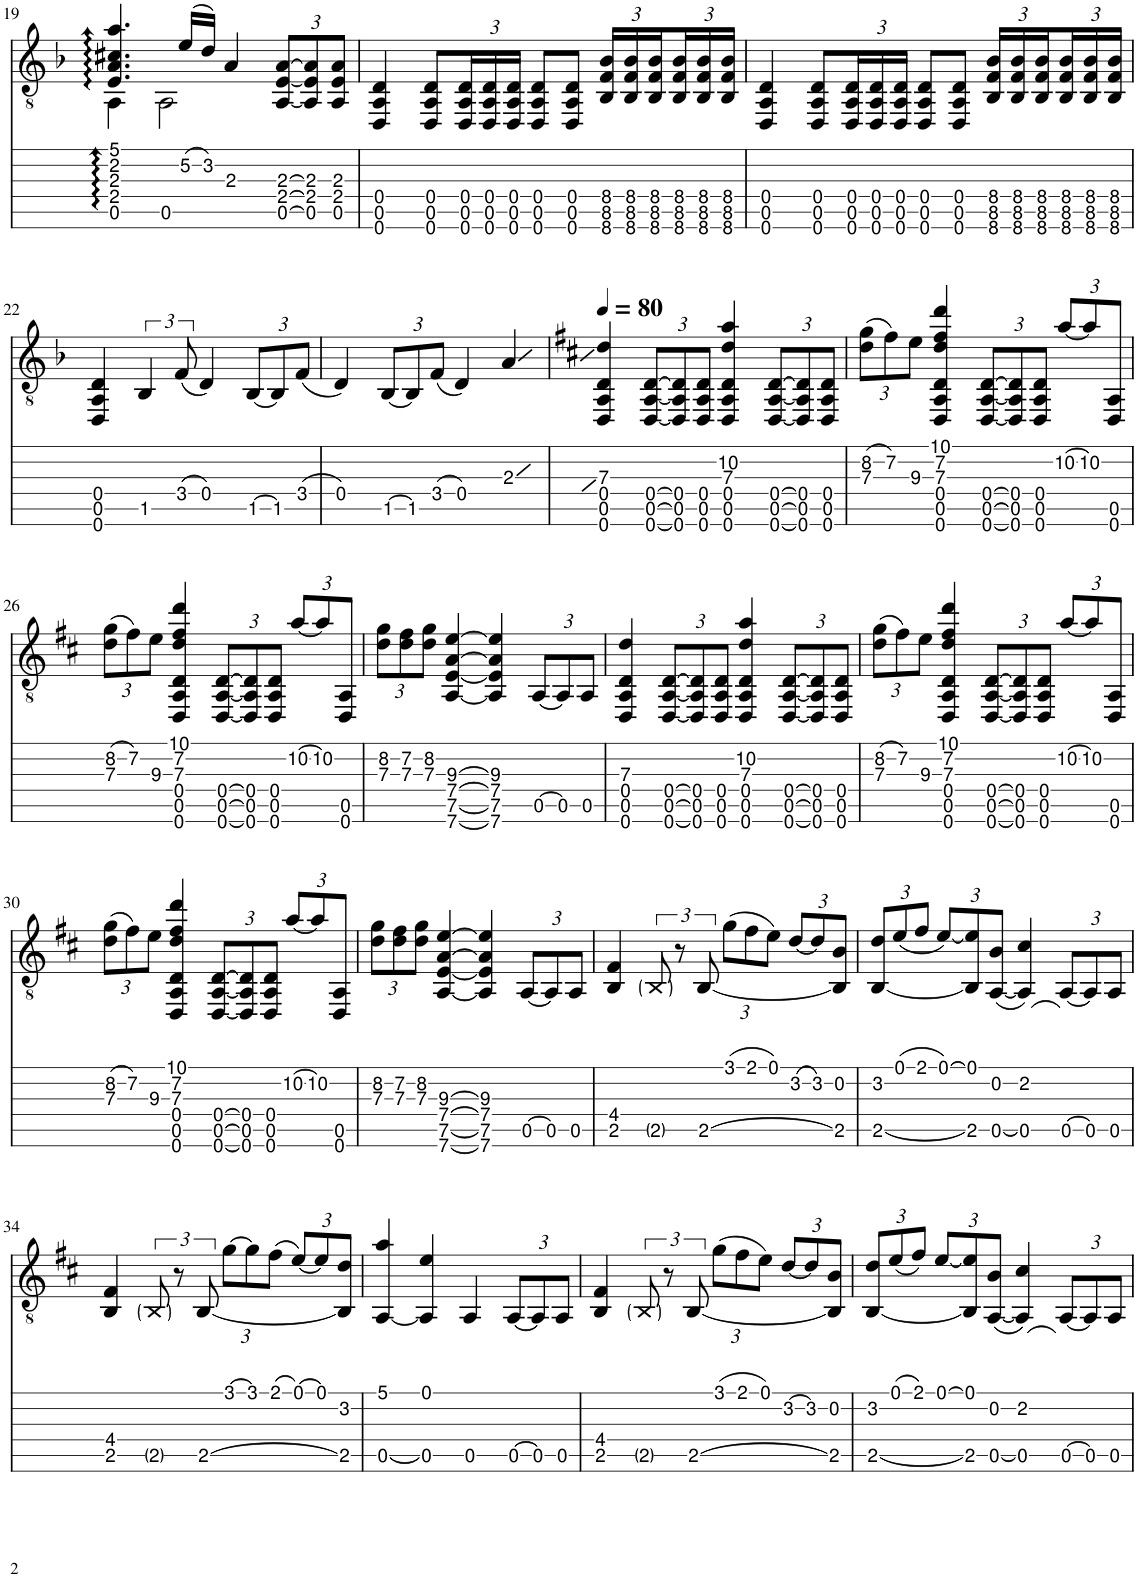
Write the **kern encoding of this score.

**kern	**kern
*part1	*part1
*staff2	*staff1
*I"Guitar	*
*I'Guit.	*
!!LO:PB:g=z
*	*clefGv2
*k[b-]	*k[b-]
*M4/4	*M4/4
=19	=19
*^	*^
4.E 4.A 4.c# 4.a	4AA	4.E/ 4.A/ 4.c#X/ 4.a/	4AA\
.	2AA	.	2AA\
16eLL	.	(16e/LL	.
16dJJ	.	16d/JJ)	.
4A	.	4A/	.
*Xbrackettup	*	*Xbrackettup	*
[12AA\ [12E\ [12A\L	4ryy	[12AA/ [12E/ [12A/L	4ryy
12AA]\ 12E]\ 12A]\	.	12AA/] 12E/] 12A/]	.
12AA\ 12E\ 12A\J	.	12AA/ 12E/ 12A/J	.
*v	*v	*	*
*	*v	*v
=20	=20
4DD 4AA 4D	4DD/ 4AA/ 4D/
8DD\ 8AA\ 8D\L	8DD/ 8AA/ 8D/L
24DD\ 24AA\ 24D\L	24DD/ 24AA/ 24D/L
24DD\ 24AA\ 24D\	24DD/ 24AA/ 24D/
24DD\ 24AA\ 24D\JJ	24DD/ 24AA/ 24D/JJ
8DD\ 8AA\ 8D\L	8DD/ 8AA/ 8D/L
8DD\ 8AA\ 8D\J	8DD/ 8AA/ 8D/J
24BB-\ 24F\ 24B-\LL	24BB-/ 24F/ 24B-/LL
24BB-\ 24F\ 24B-\	24BB-/ 24F/ 24B-/
24BB-\ 24F\ 24B-\J	24BB-/ 24F/ 24B-/
24BB-\ 24F\ 24B-\L	24BB-/ 24F/ 24B-/
24BB-\ 24F\ 24B-\	24BB-/ 24F/ 24B-/
24BB-\ 24F\ 24B-\JJ	24BB-/ 24F/ 24B-/JJ
=21	=21
4DD 4AA 4D	4DD/ 4AA/ 4D/
8DD\ 8AA\ 8D\L	8DD/ 8AA/ 8D/L
24DD\ 24AA\ 24D\L	24DD/ 24AA/ 24D/L
24DD\ 24AA\ 24D\	24DD/ 24AA/ 24D/
24DD\ 24AA\ 24D\JJ	24DD/ 24AA/ 24D/JJ
8DD\ 8AA\ 8D\L	8DD/ 8AA/ 8D/L
8DD\ 8AA\ 8D\J	8DD/ 8AA/ 8D/J
24BB-\ 24F\ 24B-\LL	24BB-/ 24F/ 24B-/LL
24BB-\ 24F\ 24B-\	24BB-/ 24F/ 24B-/
24BB-\ 24F\ 24B-\J	24BB-/ 24F/ 24B-/
24BB-\ 24F\ 24B-\L	24BB-/ 24F/ 24B-/
24BB-\ 24F\ 24B-\	24BB-/ 24F/ 24B-/
24BB-\ 24F\ 24B-\JJ	24BB-/ 24F/ 24B-/JJ
!!LO:LB:g=z
=22	=22
4DD 4AA 4D	4DD/ 4AA/ 4D/
*	*brackettup
6BB-	6BB-/
12F	(12F/
4D	4D/)
*	*Xbrackettup
[12BB-L	[12BB-/L
12BB-]	12BB-/]
12FJ	(12F/J
=23	=23
4D	4D/)
[12BB-L	[12BB-/L
12BB-]	12BB-/]
12FJ	(12F/J
4D	4D/)
4A	4A/
=24	=24
*k[f#c#]	*k[f#c#]
*	*MM80
4DD 4AA 4D 4d	4DD/ 4AA/ 4D/ 4d/
[12DD\ [12AA\ [12D\L	[12DD/ [12AA/ [12D/L
12DD]\ 12AA]\ 12D]\	12DD/] 12AA/] 12D/]
12DD\ 12AA\ 12D\J	12DD/ 12AA/ 12D/J
4DD 4AA 4D 4d 4a	4DD/ 4AA/ 4D/ 4d/ 4a/
[12DD\ [12AA\ [12D\L	[12DD/ [12AA/ [12D/L
12DD]\ 12AA]\ 12D]\	12DD/] 12AA/] 12D/]
12DD\ 12AA\ 12D\J	12DD/ 12AA/ 12D/J
=25	=25
12d\ 12g\L	(12d\ 12g\L
12f#	12f#\)
12eJ	12e\J
4DD 4AA 4D 4d 4f# 4dd	4DD/ 4AA/ 4D/ 4d/ 4f#/ 4dd/
[12DD\ [12AA\ [12D\L	[12DD/ [12AA/ [12D/L
12DD]\ 12AA]\ 12D]\	12DD/] 12AA/] 12D/]
12DD\ 12AA\ 12D\J	12DD/ 12AA/ 12D/J
[12aL	[12a/L
12a]	12a/]
12DD\ 12AA\J	12DD/ 12AA/J
!!LO:LB:g=z
=26	=26
12d\ 12g\L	(12d\ 12g\L
12f#	12f#\)
12eJ	12e\J
4DD 4AA 4D 4d 4f# 4dd	4DD/ 4AA/ 4D/ 4d/ 4f#/ 4dd/
[12DD\ [12AA\ [12D\L	[12DD/ [12AA/ [12D/L
12DD]\ 12AA]\ 12D]\	12DD/] 12AA/] 12D/]
12DD\ 12AA\ 12D\J	12DD/ 12AA/ 12D/J
[12aL	[12a/L
12a]	12a/]
12DD\ 12AA\J	12DD/ 12AA/J
=27	=27
12d\ 12g\L	12d\ 12g\L
12d\ 12f#\	12d\ 12f#\
12d\ 12g\J	12d\ 12g\J
[4AA [4E [4A [4e	[4AA/ [4E/ [4A/ [4e/
4AA] 4E] 4A] 4e]	4AA/] 4E/] 4A/] 4e/]
[12AAL	[12AA/L
12AA]	12AA/]
12AAJ	12AA/J
=28	=28
4DD 4AA 4D 4d	4DD/ 4AA/ 4D/ 4d/
[12DD\ [12AA\ [12D\L	[12DD/ [12AA/ [12D/L
12DD]\ 12AA]\ 12D]\	12DD/] 12AA/] 12D/]
12DD\ 12AA\ 12D\J	12DD/ 12AA/ 12D/J
4DD 4AA 4D 4d 4a	4DD/ 4AA/ 4D/ 4d/ 4a/
[12DD\ [12AA\ [12D\L	[12DD/ [12AA/ [12D/L
12DD]\ 12AA]\ 12D]\	12DD/] 12AA/] 12D/]
12DD\ 12AA\ 12D\J	12DD/ 12AA/ 12D/J
=29	=29
12d\ 12g\L	(12d\ 12g\L
12f#	12f#\)
12eJ	12e\J
4DD 4AA 4D 4d 4f# 4dd	4DD/ 4AA/ 4D/ 4d/ 4f#/ 4dd/
[12DD\ [12AA\ [12D\L	[12DD/ [12AA/ [12D/L
12DD]\ 12AA]\ 12D]\	12DD/] 12AA/] 12D/]
12DD\ 12AA\ 12D\J	12DD/ 12AA/ 12D/J
[12aL	[12a/L
12a]	12a/]
12DD\ 12AA\J	12DD/ 12AA/J
!!LO:LB:g=z
=30	=30
12d\ 12g\L	(12d\ 12g\L
12f#	12f#\)
12eJ	12e\J
4DD 4AA 4D 4d 4f# 4dd	4DD/ 4AA/ 4D/ 4d/ 4f#/ 4dd/
[12DD\ [12AA\ [12D\L	[12DD/ [12AA/ [12D/L
12DD]\ 12AA]\ 12D]\	12DD/] 12AA/] 12D/]
12DD\ 12AA\ 12D\J	12DD/ 12AA/ 12D/J
[12aL	[12a/L
12a]	12a/]
12DD\ 12AA\J	12DD/ 12AA/J
=31	=31
12d\ 12g\L	12d\ 12g\L
12d\ 12f#X\	12d\ 12f#\
12d\ 12g\J	12d\ 12g\J
[4AA [4E [4A [4e	[4AA/ [4E/ [4A/ [4e/
4AA] 4E] 4A] 4e]	4AA/] 4E/] 4A/] 4e/]
[12AAL	[12AA/L
12AA]	12AA/]
12AAJ	12AA/J
=32	=32
4BB 4F#	4BB/ 4F#/
*	*brackettup
12BB	12BB/
12r	12r
[12BB	[12BB/
*	*Xbrackettup
12gL	(12g\L
12f#	12f#\
12eJ	12e\J)
[12dL	[12d/L
12d]	12d/]
12BB]\ 12B\J	12BB/] 12B/J
=33	=33
[12BB\ 12d\L	[12BB/ 12d/L
12e	(12e/
12f#J	12f#/J
[12eL	[12e/L)
12BB]\ 12e]\	12BB/] 12e/]
[12AA\ 12B\J	([12AA/ 12B/J
4AA] 4c#	4AA/] 4c#/)
[12AAL	[12AA/L
12AA]	12AA/]
12AAJ	12AA/J
!!LO:LB:g=z
=34	=34
4BB 4F#	4BB/ 4F#/
*	*brackettup
12BB	12BB/
12r	12r
[12BB	[12BB/
*	*Xbrackettup
[12gL	[12g\L
12g]	12g\]
12f#J	(12f#\J
[12eL	[12e/L)
12e]	12e/]
12BB]\ 12d\J	12BB/] 12d/J
=35	=35
[4AA 4a	[4AA/ 4a/
4AA] 4e	4AA/] 4e/
4AA	4AA/
[12AAL	[12AA/L
12AA]	12AA/]
12AAJ	12AA/J
=36	=36
4BB 4F#	4BB/ 4F#/
*	*brackettup
12BB	12BB/
12r	12r
[12BB	[12BB/
*	*Xbrackettup
12gL	(12g\L
12f#	12f#\
12eJ	12e\J)
[12dL	[12d/L
12d]	12d/]
12BB]\ 12B\J	12BB/] 12B/J
=37	=37
[12BB\ 12d\L	[12BB/ 12d/L
12e	(12e/
12f#J	12f#/J)
[12eL	[12e/L
12BB]\ 12e]\	12BB/] 12e/]
[12AA\ 12B\J	([12AA/ 12B/J
4AA] 4c#	4AA/] 4c#/)
[12AAL	[12AA/L
12AA]	12AA/]
12AAJ	12AA/J
=	=
*-	*-
